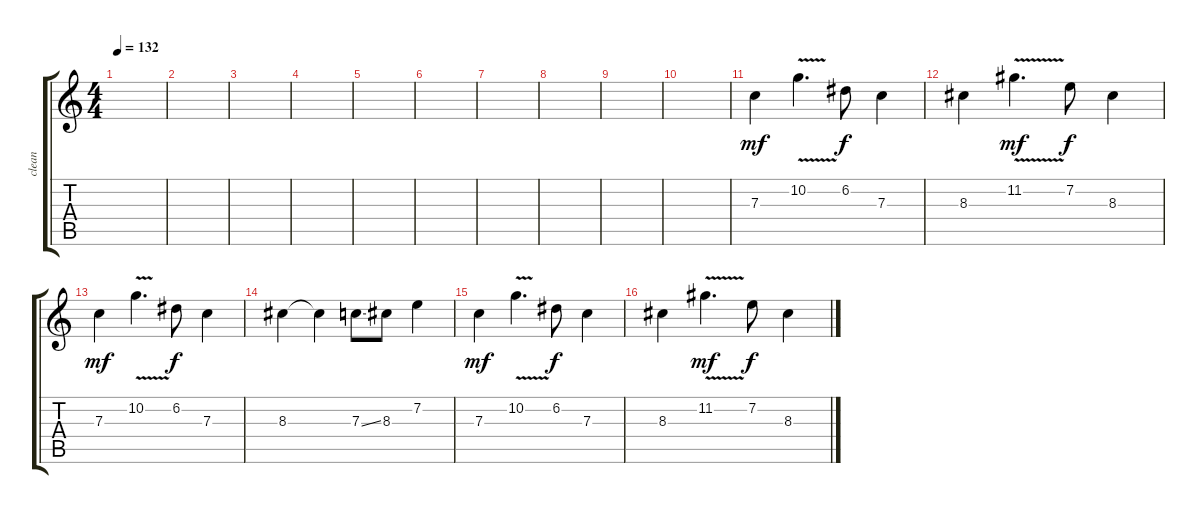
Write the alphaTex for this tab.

\track ("clean" "clean") {instrument electricguitarjazz}
\staff {score tabs}
\tuning (D4 A3 F3 C3 G2 C2) {hide}
\ts (4 4)
\tempo 132
\clef g2
\ks c
|
|
|
|
|
|
|
|
|
|
7.3.4{dy mf} 10.2{v}.4{d} 6.2.8{dy f} 7.3.4 |
8.3.4 11.2{v}.4{d dy mf} 7.2.8{dy f} 8.3.4 |
7.3.4{dy mf} 10.2{v}.4{d} 6.2.8{dy f} 7.3.4 |
8.3.4 8.3{t}.4 7.3{ss}.8 8.3.8 7.2.4 |
7.3.4{dy mf} 10.2{v}.4{d} 6.2.8{dy f} 7.3.4 |
8.3.4 11.2{v}.4{d dy mf} 7.2.8{dy f} 8.3.4
